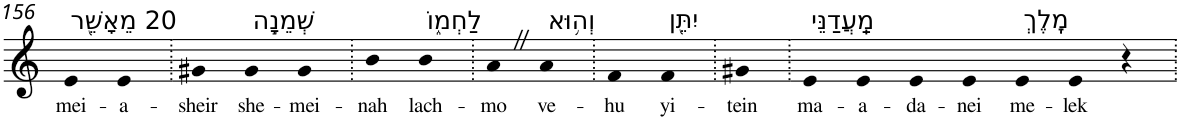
**kern	**text
*part1	*part1
*staff1	*staff1
*I"Piano	*
*I'Pno	*
!!LO:PB:g=z
*clefG2	*
*k[]	*
=156	=156
!LO:TX:a:t=20 מֵאָשֵׁ֖ר	!
!	!LO:LY:b
4e	mei-
!	!LO:LY:b
4e	-a-
=157.	=157.
!	!LO:LY:b
4g#X	-sheir
!LO:TX:a:t=שְׁמֵנָ֣ה	!
!	!LO:LY:b
4g#	she-
!	!LO:LY:b
4g#	-mei-
=158.	=158.
!	!LO:LY:b
4b	-nah
!LO:TX:a:t=לַחְמ֑וֹ	!
!	!LO:LY:b
4b	lach-
=159.	=159.
!	!LO:LY:b
4aZ	-mo
!LO:TX:a:t=וְה֥וּא	!
!	!LO:LY:b
4a	ve-
=160.	=160.
!	!LO:LY:b
4f	-hu
!LO:TX:a:t=יִתֵּ֖ן	!
!	!LO:LY:b
4f	yi-
=161.	=161.
!	!LO:LY:b
4g#X	-tein
=162.	=162.
!LO:TX:a:t=מַֽעֲדַנֵּי	!
!	!LO:LY:b
4e	ma-
!	!LO:LY:b
4e	-a-
!	!LO:LY:b
4e	-da-
!	!LO:LY:b
4e	-nei
!LO:TX:a:t=מֶֽלֶךְ	!
!	!LO:LY:b
4e	me-
!	!LO:LY:b
4e	-lek
4r	.
=.	=.
*-	*-
